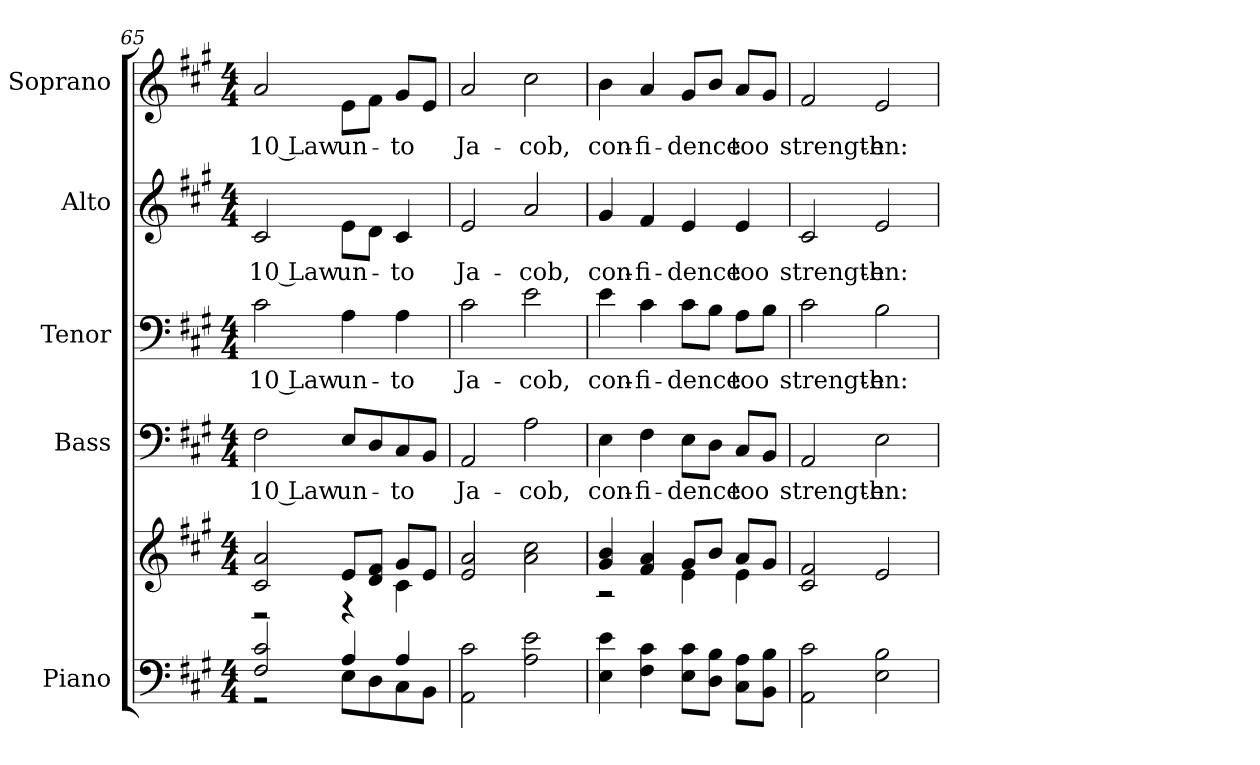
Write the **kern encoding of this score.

**kern	**kern	**kern	**text	**kern	**text	**kern	**text	**kern	**text
*part5	*part5	*part4	*part4	*part3	*part3	*part2	*part2	*part1	*part1
*staff6	*staff5	*staff4	*staff4	*staff3	*staff3	*staff2	*staff2	*staff1	*staff1
*I"Piano	*	*I"Bass	*	*I"Tenor	*	*I"Alto	*	*I"Soprano	*
*I'Pno.	*	*I'B.	*	*I'T.	*	*I'A.	*	*I'S.	*
!!LO:PB:g=z
*clefF4	*clefG2	*clefF4	*	*clefF4	*	*clefG2	*	*clefG2	*
*k[f#c#g#]	*k[f#c#g#]	*k[f#c#g#]	*	*k[f#c#g#]	*	*k[f#c#g#]	*	*k[f#c#g#]	*
*A:	*A:	*A:	*	*A:	*	*A:	*	*A:	*
*M4/4	*M4/4	*M4/4	*	*M4/4	*	*M4/4	*	*M4/4	*
=65	=65	=65	=65	=65	=65	=65	=65	=65	=65
*^	*^	*	*	*	*	*	*	*	*
!	!	!	!	!	!LO:LY:b:color=#000000	!	!	!	!	!	!
!	!	!	!	!	!	!	!LO:LY:b:color=#000000	!	!	!	!
!	!	!	!	!	!	!	!	!	!LO:LY:b:color=#000000	!	!
!	!	!	!	!	!	!	!	!	!	!	!LO:LY:b:color=#000000
2F#i/ 2c#i	2r	2c#i/ 2ai	2r	2F#i\	10 Law	2c#i\	10 Law	2c#i/	10 Law	2ai/	10 Law
!	!	!	!	!	!LO:LY:b:color=#000000	!	!	!	!	!	!
!	!	!	!	!	!	!	!LO:LY:b:color=#000000	!	!	!	!
!	!	!	!	!	!	!	!	!	!LO:LY:b:color=#000000	!	!
!	!	!	!	!	!	!	!	!	!	!	!LO:LY:b:color=#000000
4Ai/	8Ei\L	8ei/L	4r	8Ei/L	un-	4Ai\	un-	8ei\L	un-	8ei\L	un-
.	8Di\	8di/ 8f#iJ	.	8Di/	.	.	.	8di\J	.	8f#i\J	.
!	!	!	!	!	!LO:LY:b:color=#000000	!	!	!	!	!	!
!	!	!	!	!	!	!	!LO:LY:b:color=#000000	!	!	!	!
!	!	!	!	!	!	!	!	!	!LO:LY:b:color=#000000	!	!
!	!	!	!	!	!	!	!	!	!	!	!LO:LY:b:color=#000000
4Ai/	8C#i\	8g#i/L	4c#i\	8C#i/	-to	4Ai\	-to	4c#i/	-to	8g#i/L	-to
.	8BBi\J	8ei/J	.	8BBi/J	.	.	.	.	.	8ei/J	.
*v	*v	*	*	*	*	*	*	*	*	*	*
*	*v	*v	*	*	*	*	*	*	*	*
=66	=66	=66	=66	=66	=66	=66	=66	=66	=66
*^	*	*	*	*	*	*	*	*	*
!	!	!	!	!LO:LY:b:color=#000000	!	!	!	!	!	!
*v	*v	*	*	*	*	*	*	*	*	*
*^	*	*	*	*	*	*	*	*	*
!	!	!	!	!	!	!LO:LY:b:color=#000000	!	!	!	!
*v	*v	*	*	*	*	*	*	*	*	*
*^	*	*	*	*	*	*	*	*	*
!	!	!	!	!	!	!	!	!LO:LY:b:color=#000000	!	!
*v	*v	*	*	*	*	*	*	*	*	*
*^	*	*	*	*	*	*	*	*	*
!	!	!	!	!	!	!	!	!	!	!LO:LY:b:color=#000000
*v	*v	*	*	*	*	*	*	*	*	*
2AAi\ 2c#i	2ei/ 2ai	2AAi/	Ja-	2c#i\	Ja-	2ei/	Ja-	2ai/	Ja-
!	!	!	!LO:LY:b:color=#000000	!	!	!	!	!	!
!	!	!	!	!	!LO:LY:b:color=#000000	!	!	!	!
!	!	!	!	!	!	!	!LO:LY:b:color=#000000	!	!
!	!	!	!	!	!	!	!	!	!LO:LY:b:color=#000000
2Ai\ 2ei	2ai\ 2cc#i	2Ai\	-cob,	2ei\	-cob,	2ai/	-cob,	2cc#i\	-cob,
=67	=67	=67	=67	=67	=67	=67	=67	=67	=67
*	*^	*	*	*	*	*	*	*	*
!	!	!	!	!LO:LY:b:color=#000000	!	!	!	!	!	!
!	!	!	!	!	!	!LO:LY:b:color=#000000	!	!	!	!
!	!	!	!	!	!	!	!	!LO:LY:b:color=#000000	!	!
!	!	!	!	!	!	!	!	!	!	!LO:LY:b:color=#000000
4Ei\ 4ei	4g#i/ 4bi	2r	4Ei\	con-	4ei\	con-	4g#i/	con-	4bi\	con-
!	!	!	!	!LO:LY:b:color=#000000	!	!	!	!	!	!
!	!	!	!	!	!	!LO:LY:b:color=#000000	!	!	!	!
!	!	!	!	!	!	!	!	!LO:LY:b:color=#000000	!	!
!	!	!	!	!	!	!	!	!	!	!LO:LY:b:color=#000000
4F#i\ 4c#i	4f#i/ 4ai	.	4F#i\	-fi-	4c#i\	-fi-	4f#i/	-fi-	4ai/	-fi-
!	!	!	!	!LO:LY:b:color=#000000	!	!	!	!	!	!
!	!	!	!	!	!	!LO:LY:b:color=#000000	!	!	!	!
!	!	!	!	!	!	!	!	!LO:LY:b:color=#000000	!	!
!	!	!	!	!	!	!	!	!	!	!LO:LY:b:color=#000000
8Ei\ 8c#iL	8g#i/L	4ei\	8Ei\L	-dence	8c#i\L	-dence	4ei/	-dence	8g#i/L	-dence
8Di\ 8BiJ	8bi/J	.	8Di\J	.	8Bi\J	.	.	.	8bi/J	.
!	!	!	!	!LO:LY:b:color=#000000	!	!	!	!	!	!
!	!	!	!	!	!	!LO:LY:b:color=#000000	!	!	!	!
!	!	!	!	!	!	!	!	!LO:LY:b:color=#000000	!	!
!	!	!	!	!	!	!	!	!	!	!LO:LY:b:color=#000000
8C#i\ 8AiL	8ai/L	4ei\	8C#i/L	too	8Ai\L	too	4ei/	too	8ai/L	too
8BBi\ 8BiJ	8g#i/J	.	8BBi/J	.	8Bi\J	.	.	.	8g#i/J	.
*	*v	*v	*	*	*	*	*	*	*	*
=68	=68	=68	=68	=68	=68	=68	=68	=68	=68
!	!	!	!LO:LY:b:color=#000000	!	!	!	!	!	!
!	!	!	!	!	!LO:LY:b:color=#000000	!	!	!	!
!	!	!	!	!	!	!	!LO:LY:b:color=#000000	!	!
!	!	!	!	!	!	!	!	!	!LO:LY:b:color=#000000
2AAi\ 2c#i	2c#i/ 2f#i	2AAi/	strength-	2c#i\	strength-	2c#i/	strength-	2f#i/	strength-
!	!	!	!LO:LY:b:color=#000000	!	!	!	!	!	!
!	!	!	!	!	!LO:LY:b:color=#000000	!	!	!	!
!	!	!	!	!	!	!	!LO:LY:b:color=#000000	!	!
!	!	!	!	!	!	!	!	!	!LO:LY:b:color=#000000
2Ei\ 2Bi	2ei/	2Ei\	-en:	2Bi\	-en:	2ei/	-en:	2ei/	-en:
=	=	=	=	=	=	=	=	=	=
*-	*-	*-	*-	*-	*-	*-	*-	*-	*-
